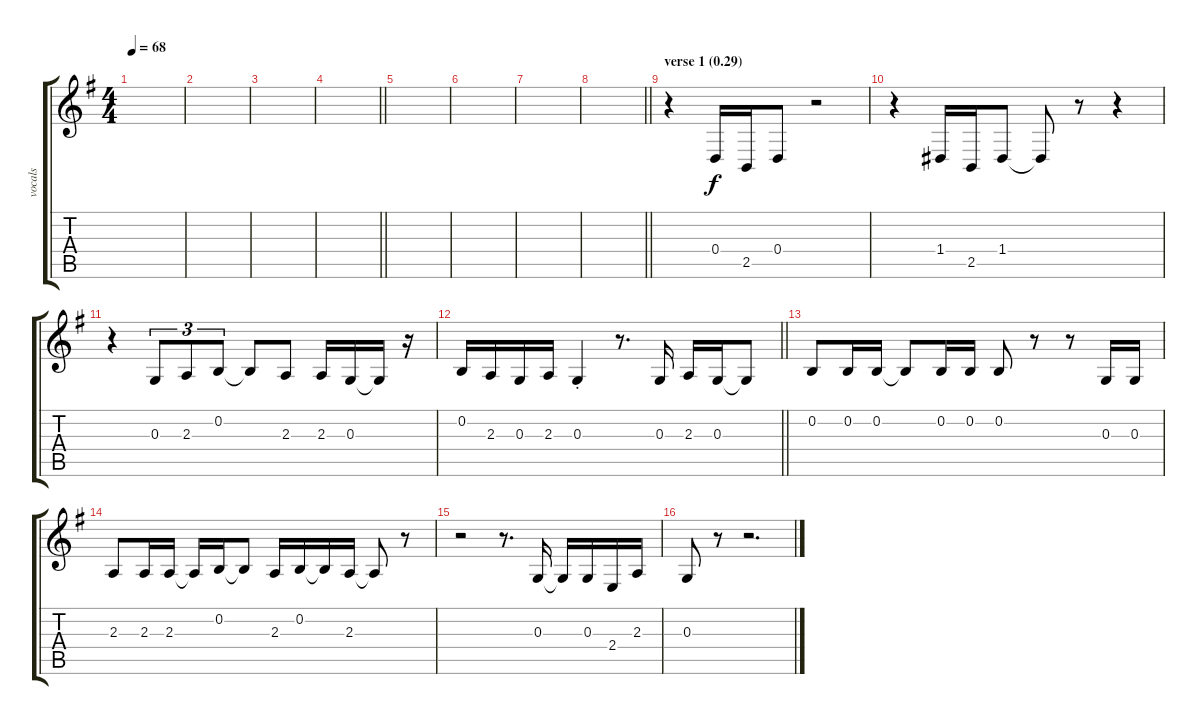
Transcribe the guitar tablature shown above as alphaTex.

\track ("vocals" "vocals") {instrument clarinet}
\staff {score tabs}
\tuning (E4 B3 G3 D3 A2 E2) {hide}
\ts (4 4)
\tempo 68
\clef g2
\ks g
|
|
|
\barLineRight lightlight
|
|
|
|
\barLineRight lightlight
|
\section ("" "verse 1 (0.29)")
r.4 0.4.16 2.5.16 0.4.8 r.2 |
r.4 1.4.16 2.5.16 1.4.8 1.4{t}.8 r.8 r.4 |
r.4 0.3.8{tu (3 2)} 2.3.8{tu (3 2)} 0.2.8{tu (3 2)} 0.2{t}.8 2.3.8 2.3.16 0.3.16 0.3{t}.16 r.16 |
\barLineRight lightlight
0.2.16 2.3.16 0.3.16 2.3.16 0.3{st}.4 r.8{d} 0.3.16 2.3.16 0.3.16 0.3{t}.8 |
0.2.8 0.2.16 0.2.16 0.2{t}.8 0.2.16 0.2.16 0.2.8 r.8 r.8 0.3.16 0.3.16 |
2.3.8 2.3.16 2.3.16 2.3{t}.16 0.2.16 0.2{t}.8 2.3.16 0.2.16 0.2{t}.16 2.3.16 2.3{t}.8 r.8 |
r.2 r.8{d} 0.3.16 0.3{t}.16 0.3.16 2.4.16 2.3.16 |
0.3.8 r.8 r.2{d}
